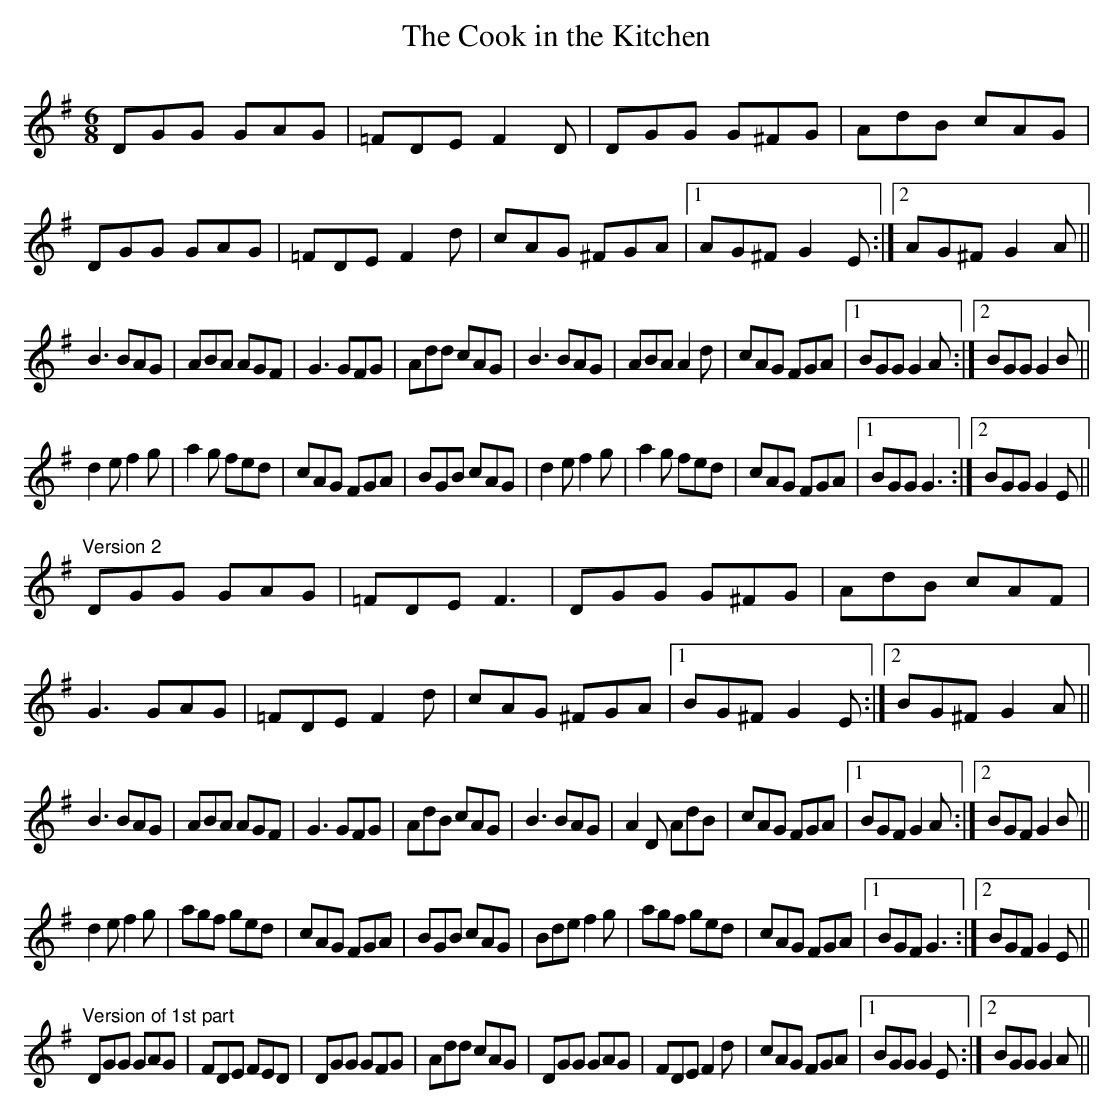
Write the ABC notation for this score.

X:1
T:Cook in the Kitchen, The
M:6/8
K:G
DGG GAG|=FDE F2D|DGG G^FG|AdB cAG|
DGG GAG|=FDE F2d|cAG ^FGA|1 AG^F G2E:|2 AG^F G2A||
B3 BAG|ABA AGF|G3 GFG|Add cAG|B3 BAG|ABA A2d|cAG FGA|1 BGG G2A:|2 BGG G2B||
d2e f2g|a2g fed|cAG FGA|BGB cAG|d2e f2g|a2g fed|cAG FGA|1 BGG G3:|2 BGG G2E||
"Version 2"
DGG GAG|=FDE F3|DGG G^FG|AdB cAF|
G3 GAG|=FDE F2d|cAG ^FGA|1 BG^F G2E:|2 BG^F G2A||
B3 BAG|ABA AGF|G3 GFG|AdB cAG|B3 BAG|A2D AdB|cAG FGA|1 BGF G2A:|2 BGF G2B||
d2e f2g|agf ged|cAG FGA|BGB cAG|Bde f2g|agf ged|cAG FGA|1 BGF G3:|2 BGF G2E||
"Version of 1st part"
DGG GAG|FDE FED|DGG GFG|Add cAG|DGG GAG|FDE F2d|cAG FGA|1 BGG G2E:|2 BGG G2A||
